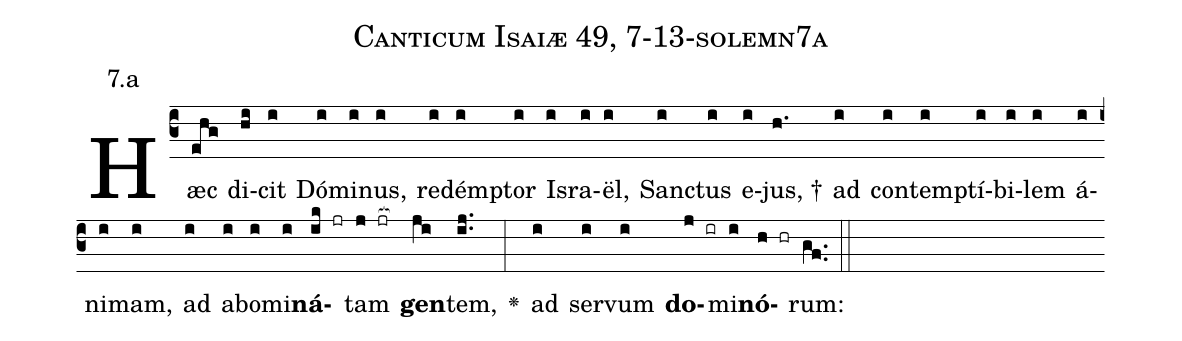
name: Canticum Isaiæ 49, 7-13-solemn7a;
annotation: 7.a;
%%
(c3)Hæc(ehg) di(hi)cit(i) Dó(i)mi(i)nus,(i) re(i)dém(i)ptor(i) Is(i)ra(i)ël,(i) San(i)ctus(i) e(i)jus, †(h.) ad(i) con(i)tem(i)ptí(i)bi(i)lem(i) á(i)ni(i)mam,(i) ad(i) a(i)bo(i)mi(i)<b>ná</b>(ik jr)tam(j jr[ocb:1{]) <b>gen</b>(ji[ocb:0}])tem,(ij..) <v>\greheightstar</v>(:) ad(i) ser(i)vum(i) <b>do</b>(j ir)mi(i)<b>nó</b>(h hr)rum:(gf..) (::)


%E(i) u(i) o(j) u(i) a(h) e.(gf..) (::)
